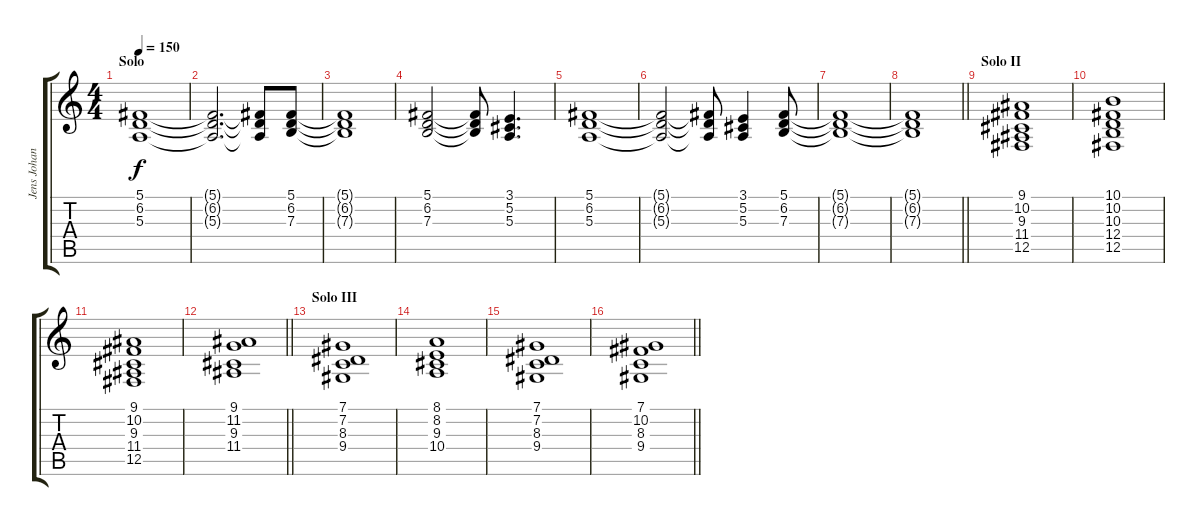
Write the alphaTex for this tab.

\track ("Jens Johansson" "Jens Johan") {instrument choiraahs}
\staff {score tabs}
\tuning (Db4 Ab3 E3 B2 Gb2 Db2) {hide}
\ts (4 4)
\section ("" "Solo")
\tempo 150
\clef g2
\ks c
(5.1 6.2 5.3).1{dy f} |
(5.1{t} 6.2{t} 5.3{t}).2{d} (5.1{t} 6.2{t} 5.3{t}).8 (5.1 6.2 7.3).8 |
(5.1{t} 6.2{t} 7.3{t}).1 |
(5.1 6.2 7.3).2 (5.1{t} 6.2{t} 7.3{t}).8 (3.1 5.2 5.3).4{d} |
(5.1 6.2 5.3).1 |
(5.1{t} 6.2{t} 5.3{t}).2 (5.1{t} 6.2{t} 5.3{t}).8 (3.1 5.2 5.3).4 (5.1 6.2 7.3).8 |
(5.1{t} 6.2{t} 7.3{t}).1 |
\barLineRight lightlight
(5.1{t} 6.2{t} 7.3{t}).1 |
\section ("" "Solo II")
(9.1 10.2 9.3 11.4 12.5).1 |
(10.1 10.2 10.3 12.4 12.5).1 |
(9.1 10.2 9.3 11.4 12.5).1 |
\barLineRight lightlight
(9.1 11.2 9.3 11.4).1 |
\section ("" "Solo III")
(7.1 7.2 8.3 9.4).1 |
(8.1 8.2 9.3 10.4).1 |
(7.1 7.2 8.3 9.4).1 |
\barLineRight lightlight
(7.1 10.2 8.3 9.4).1
